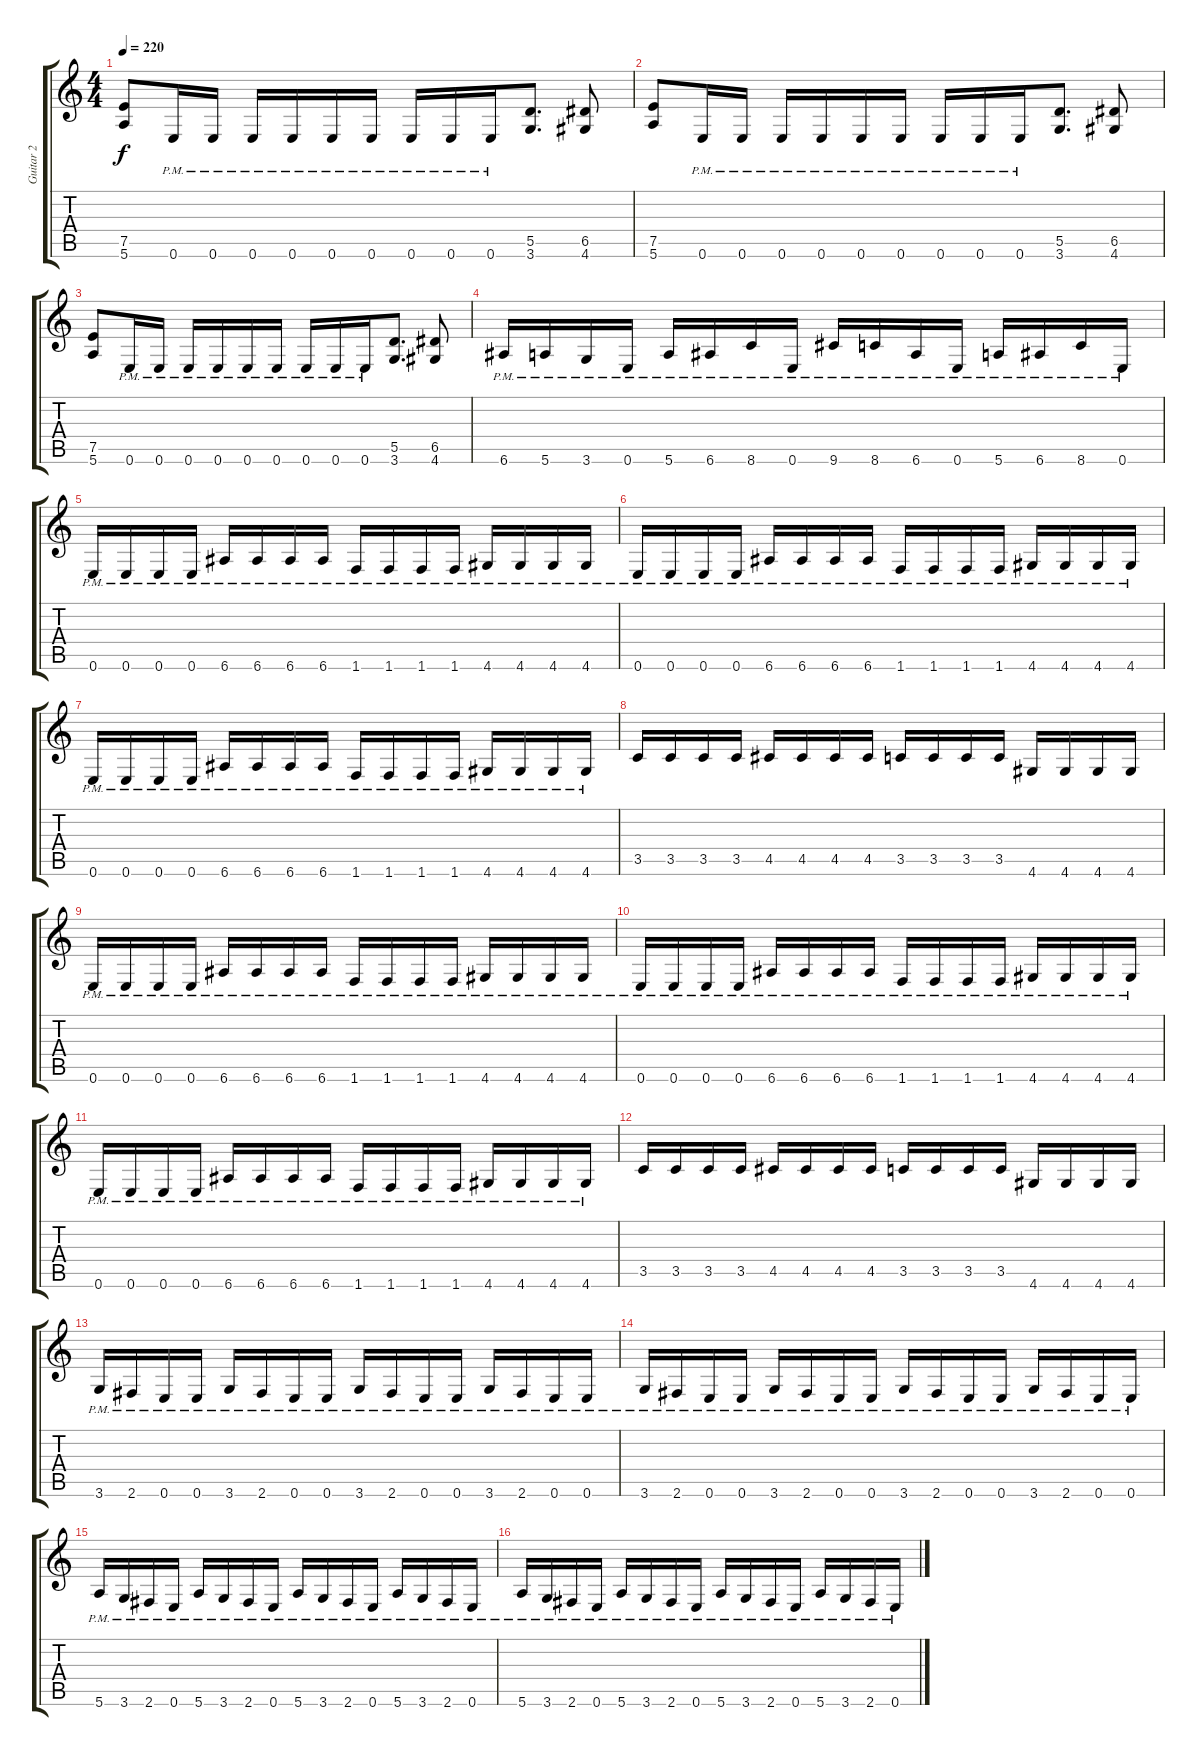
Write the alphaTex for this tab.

\track ("Guitar 2" "Guitar 2") {instrument distortionguitar}
\staff {score tabs}
\tuning (E4 B3 G3 D3 A2 E2) {hide}
\ts (4 4)
\tempo 220
\clef g2
\ks c
(7.5 5.6).8{dy f} 0.6{pm}.16 0.6{pm}.16 0.6{pm}.16 0.6{pm}.16 0.6{pm}.16 0.6{pm}.16 0.6{pm}.16 0.6{pm}.16 0.6{pm}.16 (5.5 3.6).8{d} (6.5 4.6).8 |
(7.5 5.6).8 0.6{pm}.16 0.6{pm}.16 0.6{pm}.16 0.6{pm}.16 0.6{pm}.16 0.6{pm}.16 0.6{pm}.16 0.6{pm}.16 0.6{pm}.16 (5.5 3.6).8{d} (6.5 4.6).8 |
(7.5 5.6).8 0.6{pm}.16 0.6{pm}.16 0.6{pm}.16 0.6{pm}.16 0.6{pm}.16 0.6{pm}.16 0.6{pm}.16 0.6{pm}.16 0.6{pm}.16 (5.5 3.6).8{d} (6.5 4.6).8 |
6.6{pm}.16 5.6{pm}.16 3.6{pm}.16 0.6{pm}.16 5.6{pm}.16 6.6{pm}.16 8.6{pm}.16 0.6{pm}.16 9.6{pm}.16 8.6{pm}.16 6.6{pm}.16 0.6{pm}.16 5.6{pm}.16 6.6{pm}.16 8.6{pm}.16 0.6{pm}.16 |
0.6{pm}.16 0.6{pm}.16 0.6{pm}.16 0.6{pm}.16 6.6{pm}.16 6.6{pm}.16 6.6{pm}.16 6.6{pm}.16 1.6{pm}.16 1.6{pm}.16 1.6{pm}.16 1.6{pm}.16 4.6{pm}.16 4.6{pm}.16 4.6{pm}.16 4.6{pm}.16 |
0.6{pm}.16 0.6{pm}.16 0.6{pm}.16 0.6{pm}.16 6.6{pm}.16 6.6{pm}.16 6.6{pm}.16 6.6{pm}.16 1.6{pm}.16 1.6{pm}.16 1.6{pm}.16 1.6{pm}.16 4.6{pm}.16 4.6{pm}.16 4.6{pm}.16 4.6{pm}.16 |
0.6{pm}.16 0.6{pm}.16 0.6{pm}.16 0.6{pm}.16 6.6{pm}.16 6.6{pm}.16 6.6{pm}.16 6.6{pm}.16 1.6{pm}.16 1.6{pm}.16 1.6{pm}.16 1.6{pm}.16 4.6{pm}.16 4.6{pm}.16 4.6{pm}.16 4.6{pm}.16 |
3.5.16 3.5.16 3.5.16 3.5.16 4.5.16 4.5.16 4.5.16 4.5.16 3.5.16 3.5.16 3.5.16 3.5.16 4.6.16 4.6.16 4.6.16 4.6.16 |
0.6{pm}.16 0.6{pm}.16 0.6{pm}.16 0.6{pm}.16 6.6{pm}.16 6.6{pm}.16 6.6{pm}.16 6.6{pm}.16 1.6{pm}.16 1.6{pm}.16 1.6{pm}.16 1.6{pm}.16 4.6{pm}.16 4.6{pm}.16 4.6{pm}.16 4.6{pm}.16 |
0.6{pm}.16 0.6{pm}.16 0.6{pm}.16 0.6{pm}.16 6.6{pm}.16 6.6{pm}.16 6.6{pm}.16 6.6{pm}.16 1.6{pm}.16 1.6{pm}.16 1.6{pm}.16 1.6{pm}.16 4.6{pm}.16 4.6{pm}.16 4.6{pm}.16 4.6{pm}.16 |
0.6{pm}.16 0.6{pm}.16 0.6{pm}.16 0.6{pm}.16 6.6{pm}.16 6.6{pm}.16 6.6{pm}.16 6.6{pm}.16 1.6{pm}.16 1.6{pm}.16 1.6{pm}.16 1.6{pm}.16 4.6{pm}.16 4.6{pm}.16 4.6{pm}.16 4.6{pm}.16 |
3.5.16 3.5.16 3.5.16 3.5.16 4.5.16 4.5.16 4.5.16 4.5.16 3.5.16 3.5.16 3.5.16 3.5.16 4.6.16 4.6.16 4.6.16 4.6.16 |
3.6{pm}.16 2.6{pm}.16 0.6{pm}.16 0.6{pm}.16 3.6{pm}.16 2.6{pm}.16 0.6{pm}.16 0.6{pm}.16 3.6{pm}.16 2.6{pm}.16 0.6{pm}.16 0.6{pm}.16 3.6{pm}.16 2.6{pm}.16 0.6{pm}.16 0.6{pm}.16 |
3.6{pm}.16 2.6{pm}.16 0.6{pm}.16 0.6{pm}.16 3.6{pm}.16 2.6{pm}.16 0.6{pm}.16 0.6{pm}.16 3.6{pm}.16 2.6{pm}.16 0.6{pm}.16 0.6{pm}.16 3.6{pm}.16 2.6{pm}.16 0.6{pm}.16 0.6{pm}.16 |
5.6{pm}.16 3.6{pm}.16 2.6{pm}.16 0.6{pm}.16 5.6{pm}.16 3.6{pm}.16 2.6{pm}.16 0.6{pm}.16 5.6{pm}.16 3.6{pm}.16 2.6{pm}.16 0.6{pm}.16 5.6{pm}.16 3.6{pm}.16 2.6{pm}.16 0.6{pm}.16 |
5.6{pm}.16 3.6{pm}.16 2.6{pm}.16 0.6{pm}.16 5.6{pm}.16 3.6{pm}.16 2.6{pm}.16 0.6{pm}.16 5.6{pm}.16 3.6{pm}.16 2.6{pm}.16 0.6{pm}.16 5.6{pm}.16 3.6{pm}.16 2.6{pm}.16 0.6{pm}.16
